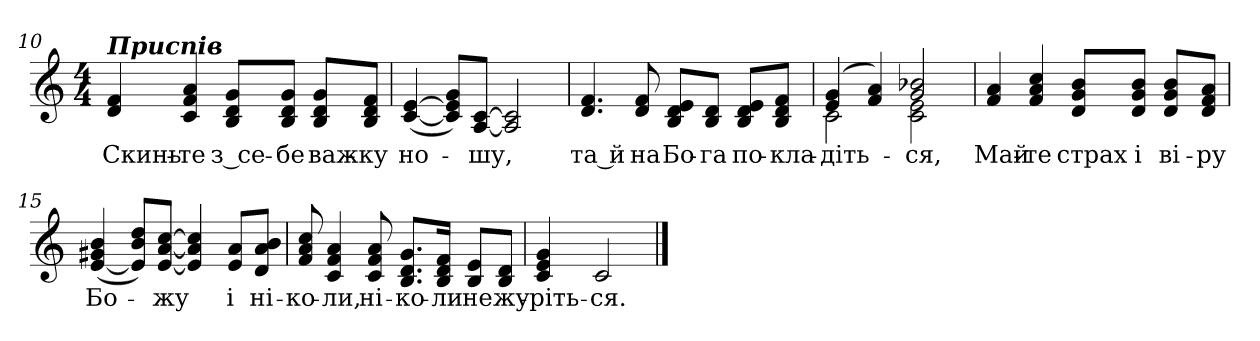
**kern	**text
*part1	*part1
*staff1	*staff1
!!LO:LB:g=z
*clefG2	*
*k[]	*
*C:	*
*M4/4	*
=10	=10
!LO:TX:a:Bi:t=Приспів	!
!	!LO:LY:b:color=#000000
4di/ 4fi	Скинь-
!	!LO:LY:b:color=#000000
4ci/ 4fi 4ai	-те
!	!LO:LY:b:color=#000000
8Bi/ 8di/ 8gi/L	з се-
!	!LO:LY:b:color=#000000
8Bi/ 8di/ 8gi/J	-бе
!	!LO:LY:b:color=#000000
8Bi/ 8di/ 8gi/L	важ-
!	!LO:LY:b:color=#000000
8Bi/ 8di/ 8fi/J	-ку
=11	=11
!	!LO:LY:b:color=#000000
([<4ci/ [>4ei	но-
8ci]/ 8ei]/ 8gi/L)	.
!	!LO:LY:b:color=#000000
[<8Ai/ [>8ci/J	-шу,
2Ai/] 2ci]	.
=12	=12
!	!LO:LY:b:color=#000000
4.di/ 4.fi	та й
!	!LO:LY:b:color=#000000
8di/ 8fi	на
!	!LO:LY:b:color=#000000
8Bi/ 8di/ 8ei/L	Бо-
!	!LO:LY:b:color=#000000
8Bi/ 8di/J	-га
!	!LO:LY:b:color=#000000
8Bi/ 8di/ 8ei/L	по-
!	!LO:LY:b:color=#000000
8Bi/ 8di/ 8fi/J	-кла-
=13	=13
!	!LO:LY:b:color=#000000
*^	*
(4ei/ 4gi	2ci\	-діть-
4fi/ 4ai)	.	.
!	!	!LO:LY:b:color=#000000
2gi/ 2b-Xi	2ci\ 2ei	-ся,
*v	*v	*
!!LO:LB:g=z
=14	=14
*^	*
!	!	!LO:LY:b:color=#000000
*v	*v	*
4fi/ 4ai	Май-
!	!LO:LY:b:color=#000000
4fi/ 4ai 4cci	-те
!	!LO:LY:b:color=#000000
8di/ 8gi/ 8bi/L	страх
!	!LO:LY:b:color=#000000
8di/ 8gi/ 8bi/J	і
!	!LO:LY:b:color=#000000
8di/ 8gi/ 8bi/L	ві-
!	!LO:LY:b:color=#000000
8di/ 8fi/ 8ai/J	-ру
=15	=15
!	!LO:LY:b:color=#000000
([<4ei/ 4g#Xi 4bi	Бо-
8ei]/ 8bi/ 8ddi/L)	.
!	!LO:LY:b:color=#000000
[<8ei/ [<8ai/ [>8cci/J	-жу
4ei/] 4ai] 4cci]	.
!	!LO:LY:b:color=#000000
8ei/ 8ai/L	і
!	!LO:LY:b:color=#000000
8di/ 8ai/ 8bi/J	ні-
=16	=16
!	!LO:LY:b:color=#000000
8fi/ 8ai 8cci	-ко-
!	!LO:LY:b:color=#000000
4ci/ 4fi 4ai	-ли,
!	!LO:LY:b:color=#000000
8ci/ 8fi 8ai	ні-
!	!LO:LY:b:color=#000000
8.Bi/ 8.di/ 8.gi/L	-ко-
!	!LO:LY:b:color=#000000
16Bi/ 16di/ 16fi/Jk	-ли
!	!LO:LY:b:color=#000000
8Bi/ 8ei/L	не
!	!LO:LY:b:color=#000000
8Bi/ 8di/J	жу-
=17	=17
!	!LO:LY:b:color=#000000
4ci/ 4ei 4gi	-ріть-
!	!LO:LY:b:color=#000000
2ci/	-ся.
==	==
*-	*-
